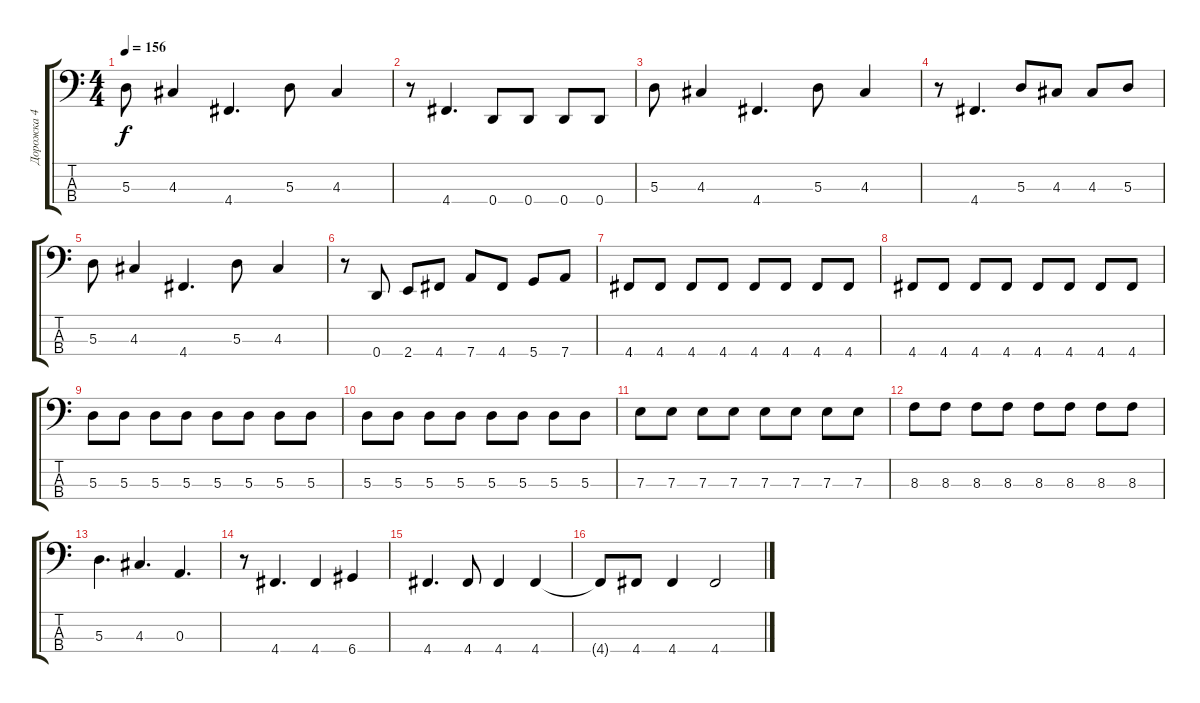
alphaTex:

\track ("Дорожка 4" "Дорожка 4") {instrument electricbassfinger}
\staff {score tabs}
\tuning (G2 D2 A1 D1) {hide}
\ts (4 4)
\tempo 156
\clef f4
\ks c
5.3.8{dy f} 4.3.4 4.4.4{d} 5.3.8 4.3.4 |
r.8 4.4.4{d} 0.4.8 0.4.8 0.4.8 0.4.8 |
5.3.8 4.3.4 4.4.4{d} 5.3.8 4.3.4 |
r.8 4.4.4{d} 5.3.8 4.3.8 4.3.8 5.3.8 |
5.3.8 4.3.4 4.4.4{d} 5.3.8 4.3.4 |
r.8 0.4.8 2.4.8 4.4.8 7.4.8 4.4.8 5.4.8 7.4.8 |
4.4.8 4.4.8 4.4.8 4.4.8 4.4.8 4.4.8 4.4.8 4.4.8 |
4.4.8 4.4.8 4.4.8 4.4.8 4.4.8 4.4.8 4.4.8 4.4.8 |
5.3.8 5.3.8 5.3.8 5.3.8 5.3.8 5.3.8 5.3.8 5.3.8 |
5.3.8 5.3.8 5.3.8 5.3.8 5.3.8 5.3.8 5.3.8 5.3.8 |
7.3.8 7.3.8 7.3.8 7.3.8 7.3.8 7.3.8 7.3.8 7.3.8 |
8.3.8 8.3.8 8.3.8 8.3.8 8.3.8 8.3.8 8.3.8 8.3.8 |
5.3.4{d} 4.3.4{d} 0.3.4{d} |
r.8 4.4.4{d} 4.4.4 6.4.4 |
4.4.4{d} 4.4.8 4.4.4 4.4.4 |
4.4{t}.8 4.4.8 4.4.4 4.4.2
